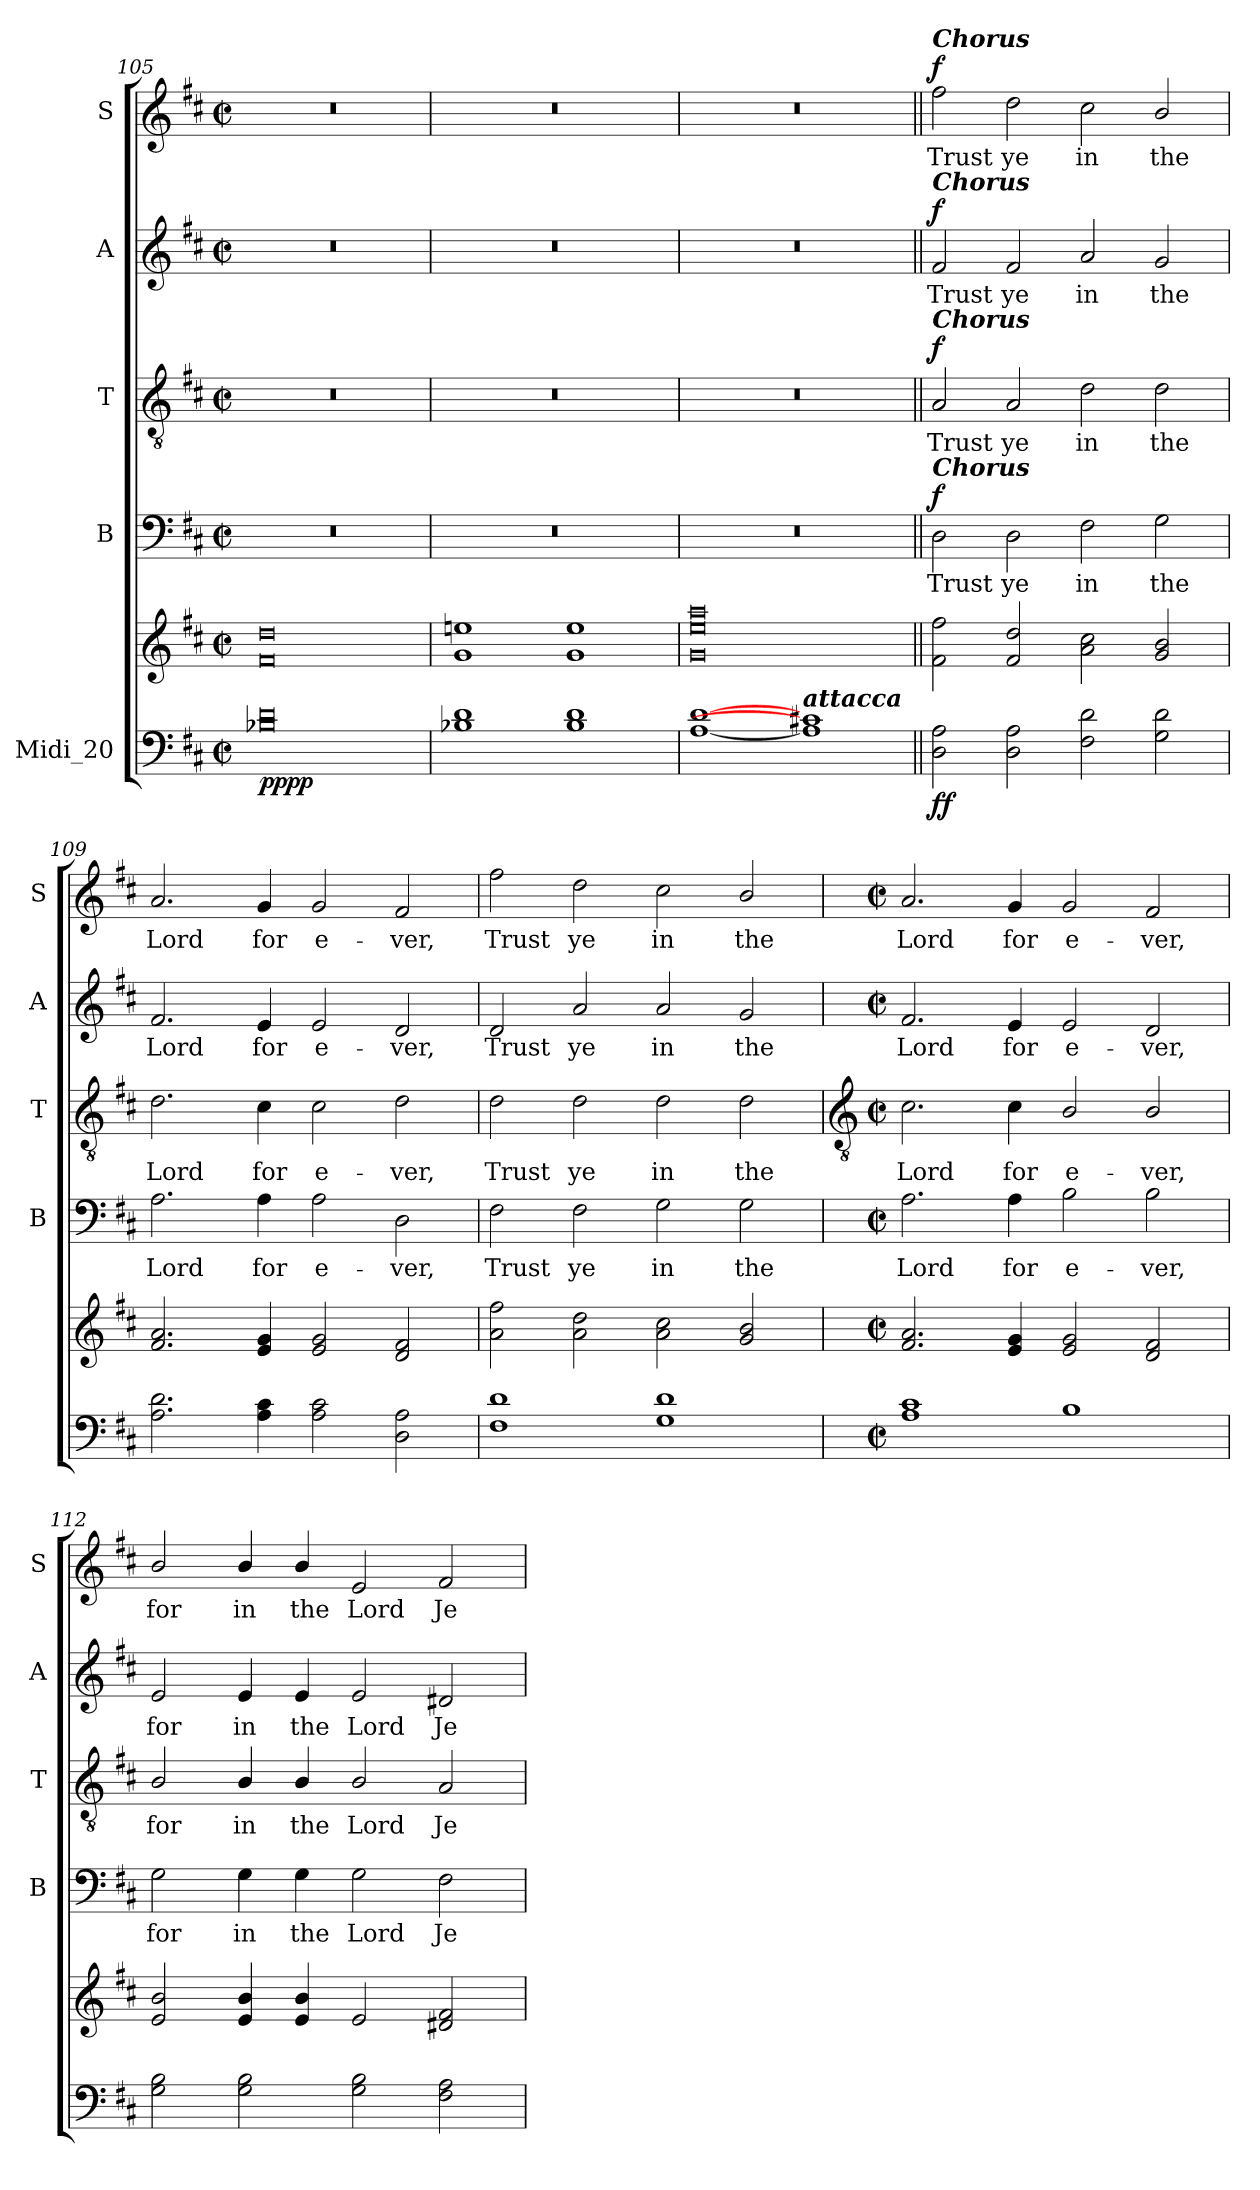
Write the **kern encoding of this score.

**kern	**kern	**dynam	**kern	**text	**dynam	**kern	**text	**dynam	**kern	**text	**dynam	**kern	**text	**dynam
*part5	*part5	*part5	*part4	*part4	*part4	*part3	*part3	*part3	*part2	*part2	*part2	*part1	*part1	*part1
*staff6	*staff5	*staff5/6	*staff4	*staff4	*staff4	*staff3	*staff3	*staff3	*staff2	*staff2	*staff2	*staff1	*staff1	*staff1
*I"Midi_20	*	*	*I"B	*	*	*I"T	*	*	*I"A	*	*	*I"S	*	*
*	*	*	*I'B	*	*	*I'T	*	*	*I'A	*	*	*I'S	*	*
*clefF4	*clefG2	*	*clefF4	*	*	*clefGv2	*	*	*clefG2	*	*	*clefG2	*	*
*k[f#c#]	*k[f#c#]	*	*k[f#c#]	*	*	*k[f#c#]	*	*	*k[f#c#]	*	*	*k[f#c#]	*	*
*D:	*D:	*	*D:	*	*	*D:	*	*	*D:	*	*	*D:	*	*
*M4/2	*M4/2	*	*M4/2	*	*	*M4/2	*	*	*M4/2	*	*	*M4/2	*	*
*met(c|)	*met(c|)	*	*met(c|)	*	*	*met(c|)	*	*	*met(c|)	*	*	*met(c|)	*	*
=105	=105	=105	=105	=105	=105	=105	=105	=105	=105	=105	=105	=105	=105	=105
!	!	!LO:DY:b=2	!	!	!	!	!	!	!	!	!	!	!	!
!	!	!LO:DY:n=1:b	!	!	!	!	!	!	!	!	!	!	!	!
0B-X 0d	0f# 0dd	pp pp	0r	.	.	0r	.	.	0r	.	.	0r	.	.
=106	=106	=106	=106	=106	=106	=106	=106	=106	=106	=106	=106	=106	=106	=106
1B-X 1d	1g 1een	.	0r	.	.	0r	.	.	0r	.	.	0r	.	.
1B- 1d	1g 1ee	.	.	.	.	.	.	.	.	.	.	.	.	.
=107	=107	=107	=107	=107	=107	=107	=107	=107	=107	=107	=107	=107	=107	=107
[1A [1d	0g 0ee 0aa	.	0r	.	.	0r	.	.	0r	.	.	0r	.	.
!LO:TX:a:Bi:t=attacca	!	!	!	!	!	!	!	!	!	!	!	!	!	!
1A] 1c#X]	.	.	.	.	.	.	.	.	.	.	.	.	.	.
=108||	=108||	=108||	=108||	=108||	=108||	=108||	=108||	=108||	=108||	=108||	=108||	=108||	=108||	=108||
*	*MM200	*	*	*	*	*	*	*	*	*	*	*	*	*
!	!	!	!	!	!	!	!	!	!	!	!	!LO:TX:a:Bi:t=Chorus	!	!
!	!	!	!	!	!	!	!	!	!LO:TX:a:Bi:t=Chorus	!	!	!	!	!
!	!	!	!	!	!	!LO:TX:a:Bi:t=Chorus	!	!	!	!	!	!	!	!
!	!	!	!LO:TX:a:Bi:t=Chorus	!	!	!	!	!	!	!	!	!	!	!
!	!	!LO:DY:b=2	!	!LO:LY:b	!	!	!LO:LY:b	!	!	!LO:LY:b	!	!	!LO:LY:b	!
!	!	!LO:DY:n=1:b	!	!	!LO:DY:b	!	!	!LO:DY:b	!	!	!LO:DY:b	!	!	!LO:DY:b
2D 2A	2f# 2ff#	f f	2D	Trust	f	2A	Trust	f	2f#	Trust	f	2ff#	Trust	f
!	!	!	!	!LO:LY:b	!	!	!LO:LY:b	!	!	!LO:LY:b	!	!	!LO:LY:b	!
2D 2A	2f# 2dd	.	2D	ye	.	2A	ye	.	2f#	ye	.	2dd	ye	.
!	!	!	!	!LO:LY:b	!	!	!LO:LY:b	!	!	!LO:LY:b	!	!	!LO:LY:b	!
2F# 2d	2a 2cc#	.	2F#	in	.	2d	in	.	2a	in	.	2cc#	in	.
!	!	!	!	!LO:LY:b	!	!	!LO:LY:b	!	!	!LO:LY:b	!	!	!LO:LY:b	!
2G 2d	2g/ 2b/	.	2G	the	.	2d	the	.	2g/	the	.	2b/	the	.
=109	=109	=109	=109	=109	=109	=109	=109	=109	=109	=109	=109	=109	=109	=109
!	!	!	!	!LO:LY:b	!	!	!LO:LY:b	!	!	!LO:LY:b	!	!	!LO:LY:b	!
2.A 2.d	2.f# 2.a	.	2.A	Lord	.	2.d	Lord	.	2.f#	Lord	.	2.a	Lord	.
!	!	!	!	!LO:LY:b	!	!	!LO:LY:b	!	!	!LO:LY:b	!	!	!LO:LY:b	!
4A 4c#	4e 4g	.	4A	for	.	4c#	for	.	4e	for	.	4g	for	.
!	!	!	!	!LO:LY:b	!	!	!LO:LY:b	!	!	!LO:LY:b	!	!	!LO:LY:b	!
2A 2c#	2e 2g	.	2A	e-	.	2c#	e-	.	2e	e-	.	2g	e-	.
!	!	!	!	!LO:LY:b	!	!	!LO:LY:b	!	!	!LO:LY:b	!	!	!LO:LY:b	!
2D 2A	2d 2f#	.	2D	-ver,	.	2d	-ver,	.	2d	-ver,	.	2f#	-ver,	.
=110	=110	=110	=110	=110	=110	=110	=110	=110	=110	=110	=110	=110	=110	=110
!	!	!	!	!LO:LY:b	!	!	!LO:LY:b	!	!	!LO:LY:b	!	!	!LO:LY:b	!
1F# 1d	2a 2ff#	.	2F#	Trust	.	2d	Trust	.	2d	Trust	.	2ff#	Trust	.
!	!	!	!	!LO:LY:b	!	!	!LO:LY:b	!	!	!LO:LY:b	!	!	!LO:LY:b	!
.	2a 2dd	.	2F#	ye	.	2d	ye	.	2a	ye	.	2dd	ye	.
!	!	!	!	!LO:LY:b	!	!	!LO:LY:b	!	!	!LO:LY:b	!	!	!LO:LY:b	!
1G 1d	2a 2cc#	.	2G	in	.	2d	in	.	2a	in	.	2cc#	in	.
!	!	!	!	!LO:LY:b	!	!	!LO:LY:b	!	!	!LO:LY:b	!	!	!LO:LY:b	!
.	2g/ 2b/	.	2G	the	.	2d	the	.	2g/	the	.	2b/	the	.
!!LO:LB:g=z
=111	=111	=111	=111	=111	=111	=111	=111	=111	=111	=111	=111	=111	=111	=111
*	*	*	*	*	*	*clefGv2	*	*	*	*	*	*	*	*
*M4/2	*M4/2	*	*M4/2	*	*	*M4/2	*	*	*M4/2	*	*	*M4/2	*	*
*met(c|)	*met(c|)	*	*met(c|)	*	*	*met(c|)	*	*	*met(c|)	*	*	*met(c|)	*	*
!	!	!	!	!LO:LY:b	!	!	!LO:LY:b	!	!	!LO:LY:b	!	!	!LO:LY:b	!
1A 1c#	2.f# 2.a	.	2.A	Lord	.	2.c#	Lord	.	2.f#	Lord	.	2.a	Lord	.
!	!	!	!	!LO:LY:b	!	!	!LO:LY:b	!	!	!LO:LY:b	!	!	!LO:LY:b	!
.	4e 4g	.	4A	for	.	4c#	for	.	4e	for	.	4g	for	.
!	!	!	!	!LO:LY:b	!	!	!LO:LY:b	!	!	!LO:LY:b	!	!	!LO:LY:b	!
1B	2e 2g	.	2B	e-	.	2B/	e-	.	2e	e-	.	2g	e-	.
!	!	!	!	!LO:LY:b	!	!	!LO:LY:b	!	!	!LO:LY:b	!	!	!LO:LY:b	!
.	2d 2f#	.	2B	-ver,	.	2B/	-ver,	.	2d	-ver,	.	2f#	-ver,	.
=112	=112	=112	=112	=112	=112	=112	=112	=112	=112	=112	=112	=112	=112	=112
!	!	!	!	!LO:LY:b	!	!	!LO:LY:b	!	!	!LO:LY:b	!	!	!LO:LY:b	!
2G\ 2B\	2e/ 2b/	.	2G\	for	.	2B/	for	.	2e/	for	.	2b/	for	.
!	!	!	!	!LO:LY:b	!	!	!LO:LY:b	!	!	!LO:LY:b	!	!	!LO:LY:b	!
2G\ 2B\	4e/ 4b/	.	4G\	in	.	4B/	in	.	4e/	in	.	4b/	in	.
!	!	!	!	!LO:LY:b	!	!	!LO:LY:b	!	!	!LO:LY:b	!	!	!LO:LY:b	!
.	4e/ 4b/	.	4G\	the	.	4B/	the	.	4e/	the	.	4b/	the	.
!	!	!	!	!LO:LY:b	!	!	!LO:LY:b	!	!	!LO:LY:b	!	!	!LO:LY:b	!
2G 2B	2e	.	2G	Lord	.	2B/	Lord	.	2e	Lord	.	2e	Lord	.
!	!	!	!	!LO:LY:b	!	!	!LO:LY:b	!	!	!LO:LY:b	!	!	!LO:LY:b	!
2F# 2A	2d#X 2f#	.	2F#	Je-	.	2A	Je-	.	2d#X	Je-	.	2f#	Je-	.
=	=	=	=	=	=	=	=	=	=	=	=	=	=	=
*-	*-	*-	*-	*-	*-	*-	*-	*-	*-	*-	*-	*-	*-	*-
